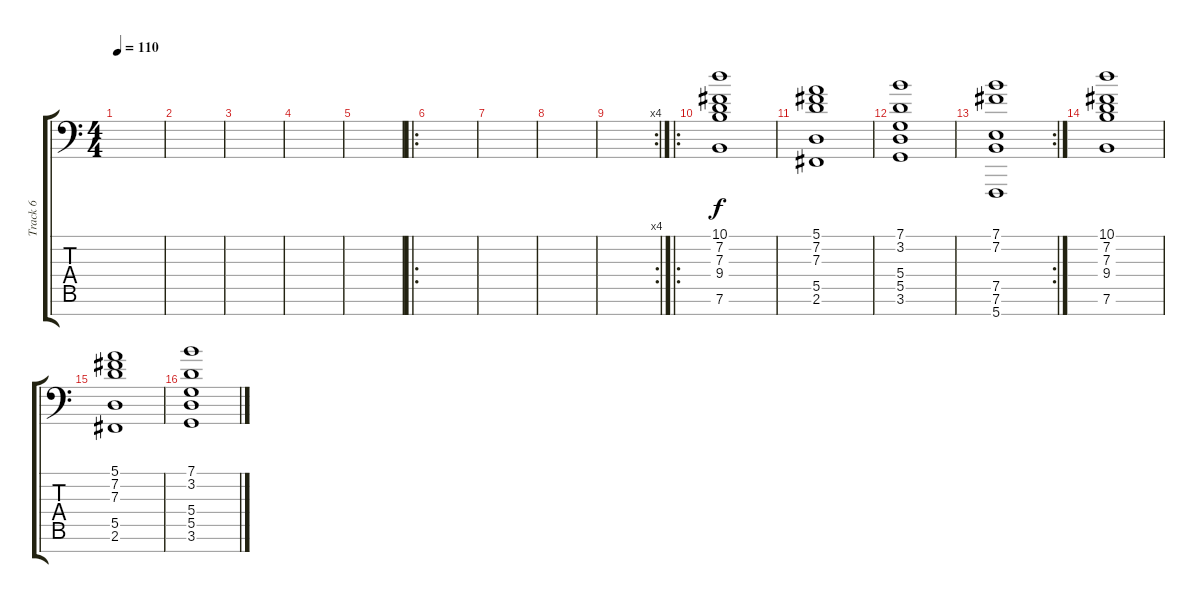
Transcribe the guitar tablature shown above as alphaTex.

\track ("Track 6" "Track 6") {instrument stringensemble1}
\staff {score tabs}
\tuning (E4 B3 G3 D3 A2 E2 C-1) {hide}
\ts (4 4)
\tempo 110
\clef f4
\ks c
|
|
|
|
|
\ro
|
|
|
\rc 4
|
\ro
(10.1 7.2 7.3 9.4 7.6).1 |
(5.1 7.2 7.3 5.5 2.6).1 |
(7.1 3.2 5.4 5.5 3.6).1 |
\rc 2
(7.1 7.2 7.5 7.6 5.7).1 |
(10.1 7.2 7.3 9.4 7.6).1{volume 10} |
(5.1 7.2 7.3 5.5 2.6).1 |
(7.1 3.2 5.4 5.5 3.6).1
